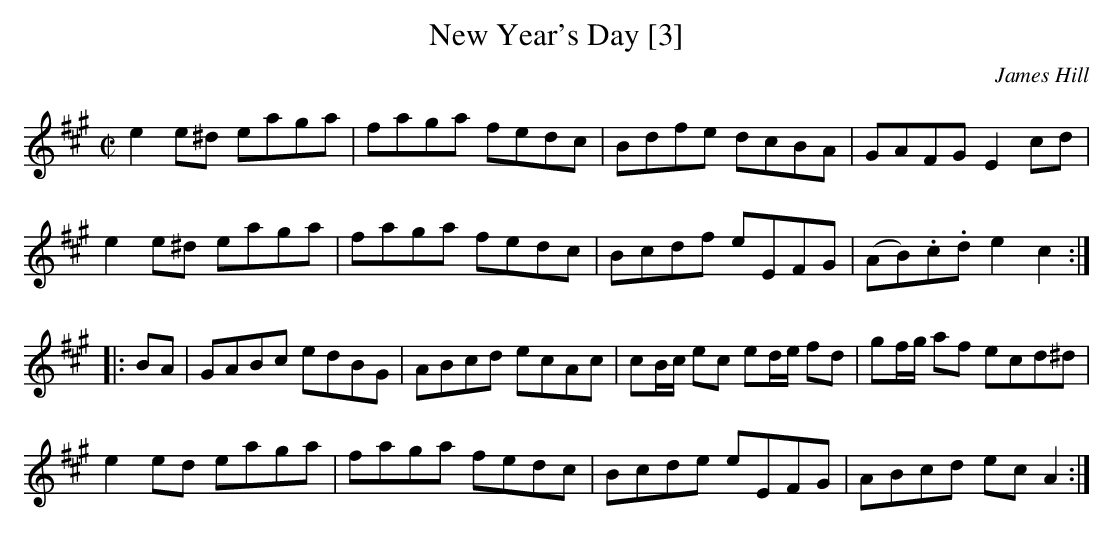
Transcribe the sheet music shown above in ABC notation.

X:1
T:New Year's Day [3]
C:James Hill
M:C|
L:1/8
K:A
e2 e^d eaga | faga fedc | Bdfe dcBA | GAFG E2 cd |
e2 e^d eaga |faga fedc | Bcdf eEFG | (AB).c.d e2 c2 :|
|: BA | GABc edBG | ABcd ecAc | cB/c/ ec ed/e/ fd | gf/g/ af ecd^d |
e2 ed eaga | faga fedc | Bcde eEFG | ABcd ec A2 :|]
